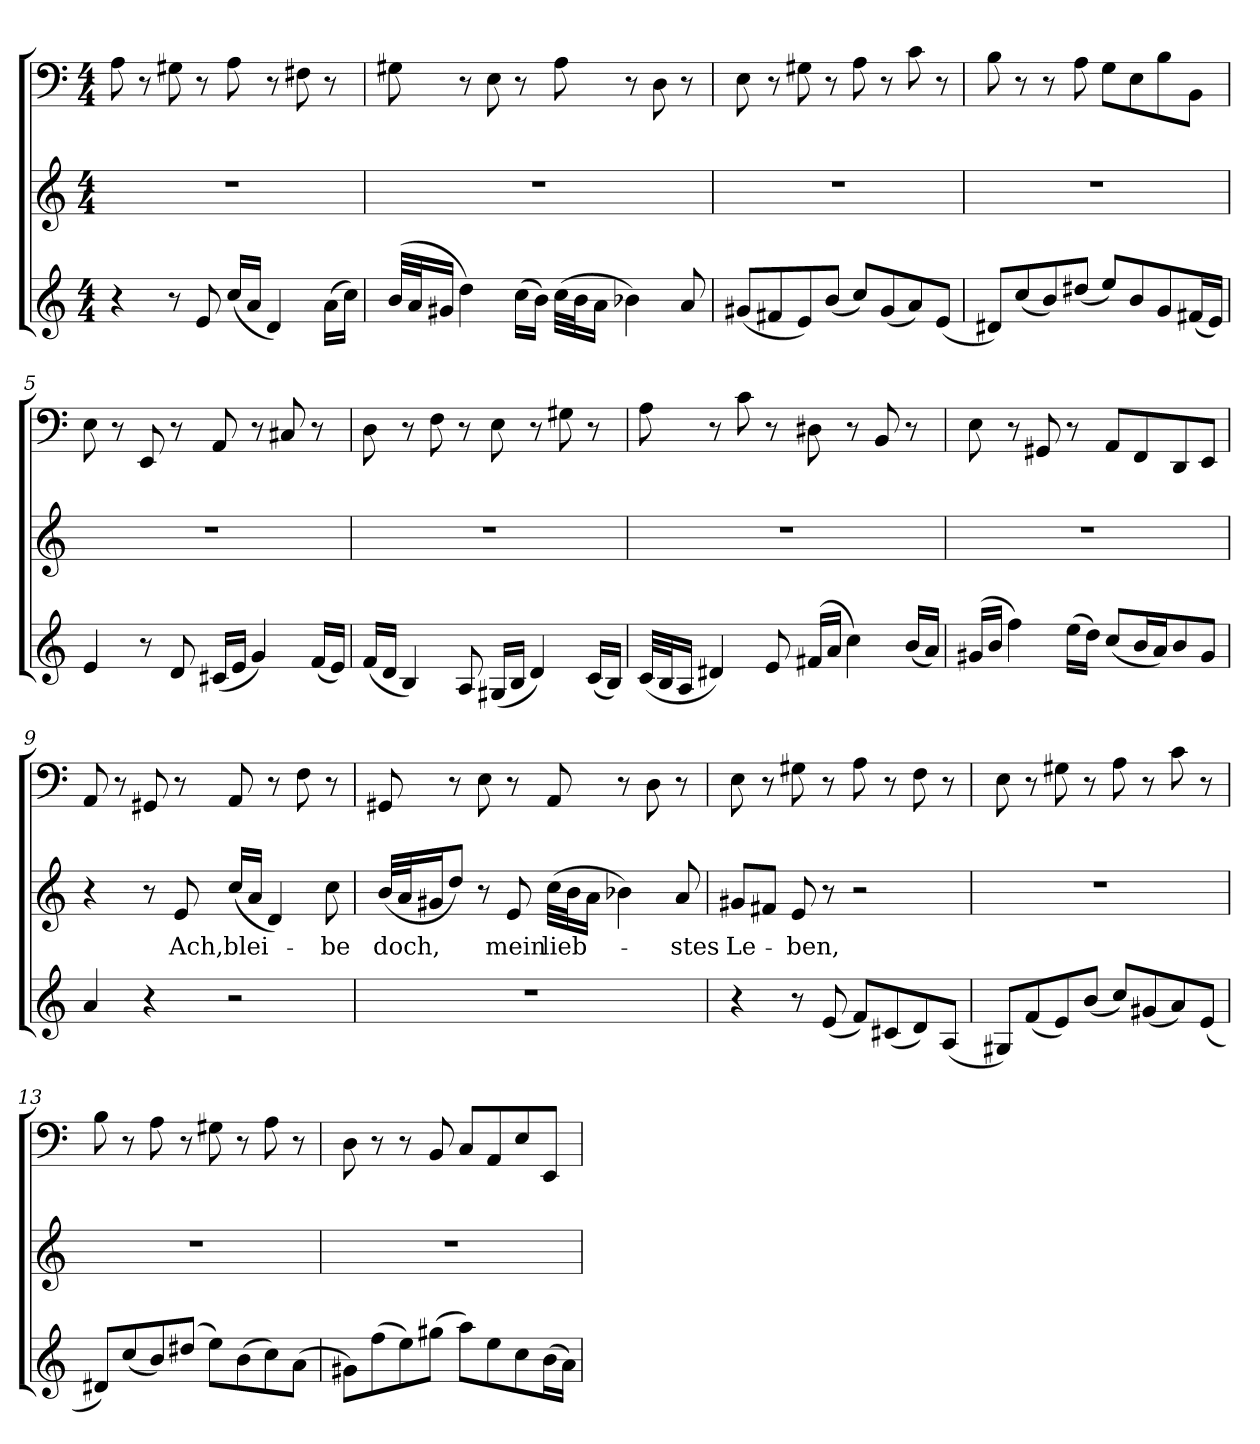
**kern	**kern	**text	**kern
*part3	*part2	*part2	*part1
*staff3	*staff2	*staff2	*staff1
*clefG2	*clefG2	*	*clefF4
*k[]	*k[]	*	*k[]
*a:	*a:	*	*a:
*M4/4	*M4/4	*	*M4/4
=1	=1	=1	=1
4r	1r	.	8A\
.	.	.	8r
8r	.	.	8G#X\
8e/	.	.	8r
(16cc/LL	.	.	8A\
16a/JJ	.	.	.
4d/)	.	.	8r
.	.	.	8F#X\
(16a\LL	.	.	8r
16cc\JJ)	.	.	.
=2	=2	=2	=2
(32b/LLL	1r	.	8G#X\
32a/J	.	.	.
16g#X/JJ	.	.	.
4dd\)	.	.	8r
.	.	.	8E\
(16cc\LL	.	.	8r
16b\JJ)	.	.	.
(32cc\LLL	.	.	8A\
32b\J	.	.	.
16a\JJ	.	.	.
4b-X\)	.	.	8r
.	.	.	8D\
8a/	.	.	8r
=3	=3	=3	=3
(8g#X/L	1r	.	8E\
8f#X/	.	.	8r
8e/)	.	.	8G#X\
(8b/J	.	.	8r
8cc/L)	.	.	8A\
(8g#/	.	.	8r
8a/)	.	.	8c\
(8e/J	.	.	8r
=4	=4	=4	=4
8d#X/L)	1r	.	8B\
(8cc/	.	.	8r
8b/)	.	.	8r
(8dd#X/J	.	.	8A\
8ee/L)	.	.	8G\L
8b/	.	.	8E\
8g/	.	.	8B\
(16f#X/L	.	.	8BB\J
16e/JJ)	.	.	.
=5	=5	=5	=5
4e/	1r	.	8E\
.	.	.	8r
8r	.	.	8EE/
8d/	.	.	8r
(16c#X/LL	.	.	8AA/
16e/JJ	.	.	.
4g/)	.	.	8r
.	.	.	8C#X/
(16f/LL	.	.	8r
16e/JJ)	.	.	.
=6	=6	=6	=6
(16f/LL	1r	.	8D\
16d/JJ	.	.	.
4B/)	.	.	8r
.	.	.	8F\
8A/	.	.	8r
(16G#X/LL	.	.	8E\
16B/JJ	.	.	.
4d/)	.	.	8r
.	.	.	8G#X\
(16c/LL	.	.	8r
16B/JJ)	.	.	.
=7	=7	=7	=7
(32c/LLL	1r	.	8A\
32B/J	.	.	.
16A/JJ	.	.	.
4d#X/)	.	.	8r
.	.	.	8c\
8e/	.	.	8r
(16f#X/LL	.	.	8D#X\
16a/JJ	.	.	.
4cc\)	.	.	8r
.	.	.	8BB/
(16b/LL	.	.	8r
16a/JJ)	.	.	.
=8	=8	=8	=8
(16g#X/LL	1r	.	8E\
16b/JJ	.	.	.
4ff\)	.	.	8r
.	.	.	8GG#X/
(16ee\LL	.	.	8r
16dd\JJ)	.	.	.
(8cc/L	.	.	8AA/L
16b/L	.	.	8FF/
16a/J)	.	.	.
8b/	.	.	8DD/
8g#/J	.	.	8EE/J
=9	=9	=9	=9
4a/	4r	.	8AA/
.	.	.	8r
4r	8r	.	8GG#X/
.	8e/	Ach,	8r
2r	(16cc/LL	blei-	8AA/
.	16a/JJ	.	.
.	4d/)	.	8r
.	.	.	8F\
.	8cc\	-be	8r
=10	=10	=10	=10
1r	(32b/LLL	doch,	8GG#X/
.	32a/J	.	.
.	16g#X/J	.	.
.	8dd/J)	.	8r
.	8r	.	8E\
.	8e/	mein	8r
.	(32cc\LLL	lieb-	8AA/
.	32b\J	.	.
.	16a\JJ	.	.
.	4b-X\)	.	8r
.	.	.	8D\
.	8a/	-stes	8r
=11	=11	=11	=11
4r	8g#X/L	Le-	8E\
.	8f#X/J	.	8r
8r	8e/	-ben,	8G#X\
(8e/	8r	.	8r
8f/L)	2r	.	8A\
(8c#X/	.	.	8r
8d/)	.	.	8F\
(8A/J	.	.	8r
=12	=12	=12	=12
8G#X/L)	1r	.	8E\
(8f/	.	.	8r
8e/)	.	.	8G#X\
(8b/J	.	.	8r
8cc/L)	.	.	8A\
(8g#X/	.	.	8r
8a/)	.	.	8c\
(8e/J	.	.	8r
=13	=13	=13	=13
8d#X/L)	1r	.	8B\
(8cc/	.	.	8r
8b/)	.	.	8A\
(8dd#X/J	.	.	8r
8ee\L)	.	.	8G#X\
(8b\	.	.	8r
8cc\)	.	.	8A\
(8a\J	.	.	8r
=14	=14	=14	=14
8g#X\L)	1r	.	8D\
(8ff\	.	.	8r
8ee\)	.	.	8r
(8gg#X\J	.	.	8BB/
8aa\L)	.	.	8C/L
8ee\	.	.	8AA/
8cc\	.	.	8E/
(16b\L	.	.	8EE/J
16a\JJ)	.	.	.
=	=	=	=
*-	*-	*-	*-
